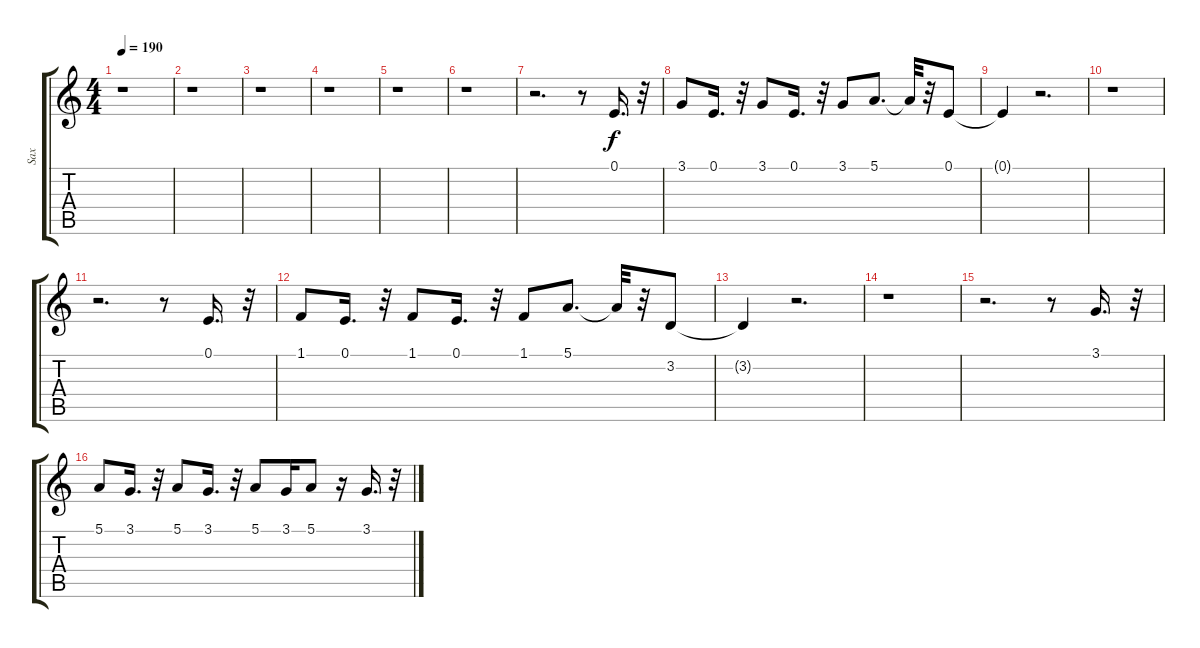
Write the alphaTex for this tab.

\track ("Sax" "Sax") {instrument tenorsax}
\staff {score tabs}
\tuning (E4 B3 G3 D3 A2 E2) {hide}
\ts (4 4)
\tempo 190
\clef g2
\ks c
r.1{dy f} |
r.1 |
r.1 |
r.1 |
r.1 |
r.1 |
r.2{d} r.8 0.1.16{d} r.32 |
3.1.8 0.1.16{d} r.32 3.1.8 0.1.16{d} r.32 3.1.8 5.1.8{d} 5.1{t}.32 r.32 0.1.8 |
0.1{t}.4 r.2{d} |
r.1 |
r.2{d} r.8 0.1.16{d} r.32 |
1.1.8 0.1.16{d} r.32 1.1.8 0.1.16{d} r.32 1.1.8 5.1.8{d} 5.1{t}.32 r.32 3.2.8 |
3.2{t}.4 r.2{d} |
r.1 |
r.2{d} r.8 3.1.16{d} r.32 |
5.1.8 3.1.16{d} r.32 5.1.8 3.1.16{d} r.32 5.1.8 3.1.16 5.1.8 r.16 3.1.16{d} r.32
